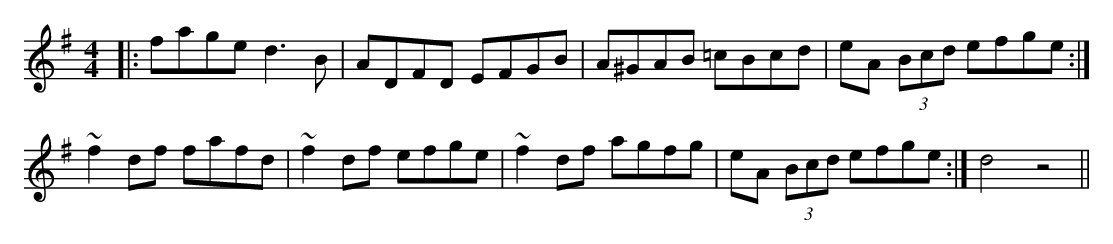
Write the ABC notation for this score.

X:1
M:4/4
K:Dmix
|:fage d3 B|ADFD EFGB|A^GAB =cBcd|eA (3Bcd efge:|
~f2 df fafd|~f2 df efge|~f2 df agfg|eA (3Bcd efge:|d4 z4||
